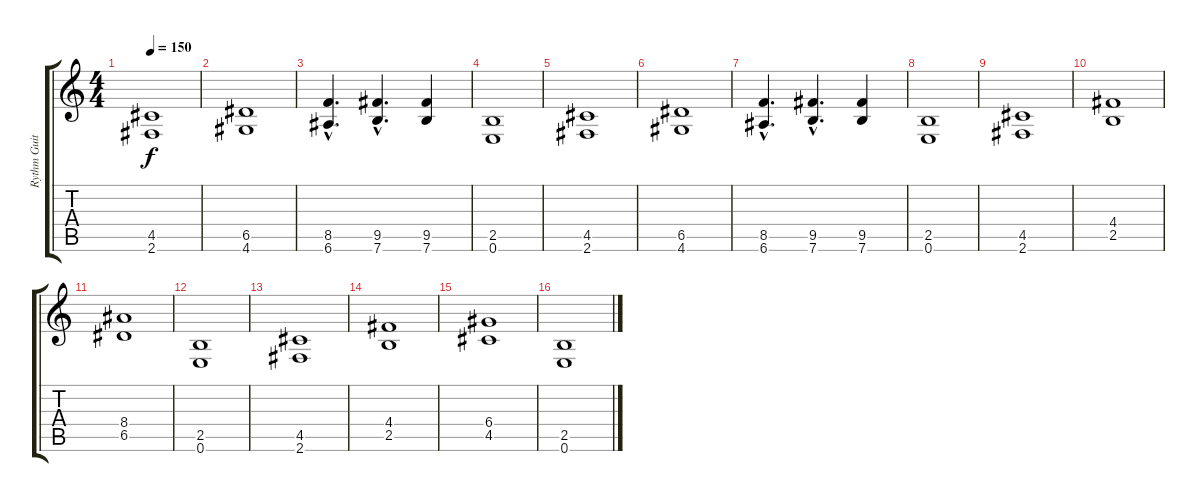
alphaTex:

\track ("Rythm Guitar" "Rythm Guit") {instrument overdrivenguitar}
\staff {score tabs}
\tuning (E4 B3 G3 D3 A2 E2) {hide}
\ts (4 4)
\tempo 150
\clef g2
\ks c
(4.5 2.6).1{dy f} |
(6.5 4.6).1 |
(8.5{hac} 6.6{hac}).4{d} (9.5{hac} 7.6{hac}).4{d} (9.5 7.6).4 |
(2.5 0.6).1 |
(4.5 2.6).1 |
(6.5 4.6).1 |
(8.5{hac} 6.6{hac}).4{d} (9.5{hac} 7.6{hac}).4{d} (9.5 7.6).4 |
(2.5 0.6).1 |
(4.5 2.6).1 |
(4.4 2.5).1 |
(8.4 6.5).1 |
(2.5 0.6).1 |
(4.5 2.6).1 |
(4.4 2.5).1 |
(6.4 4.5).1 |
(2.5 0.6).1
